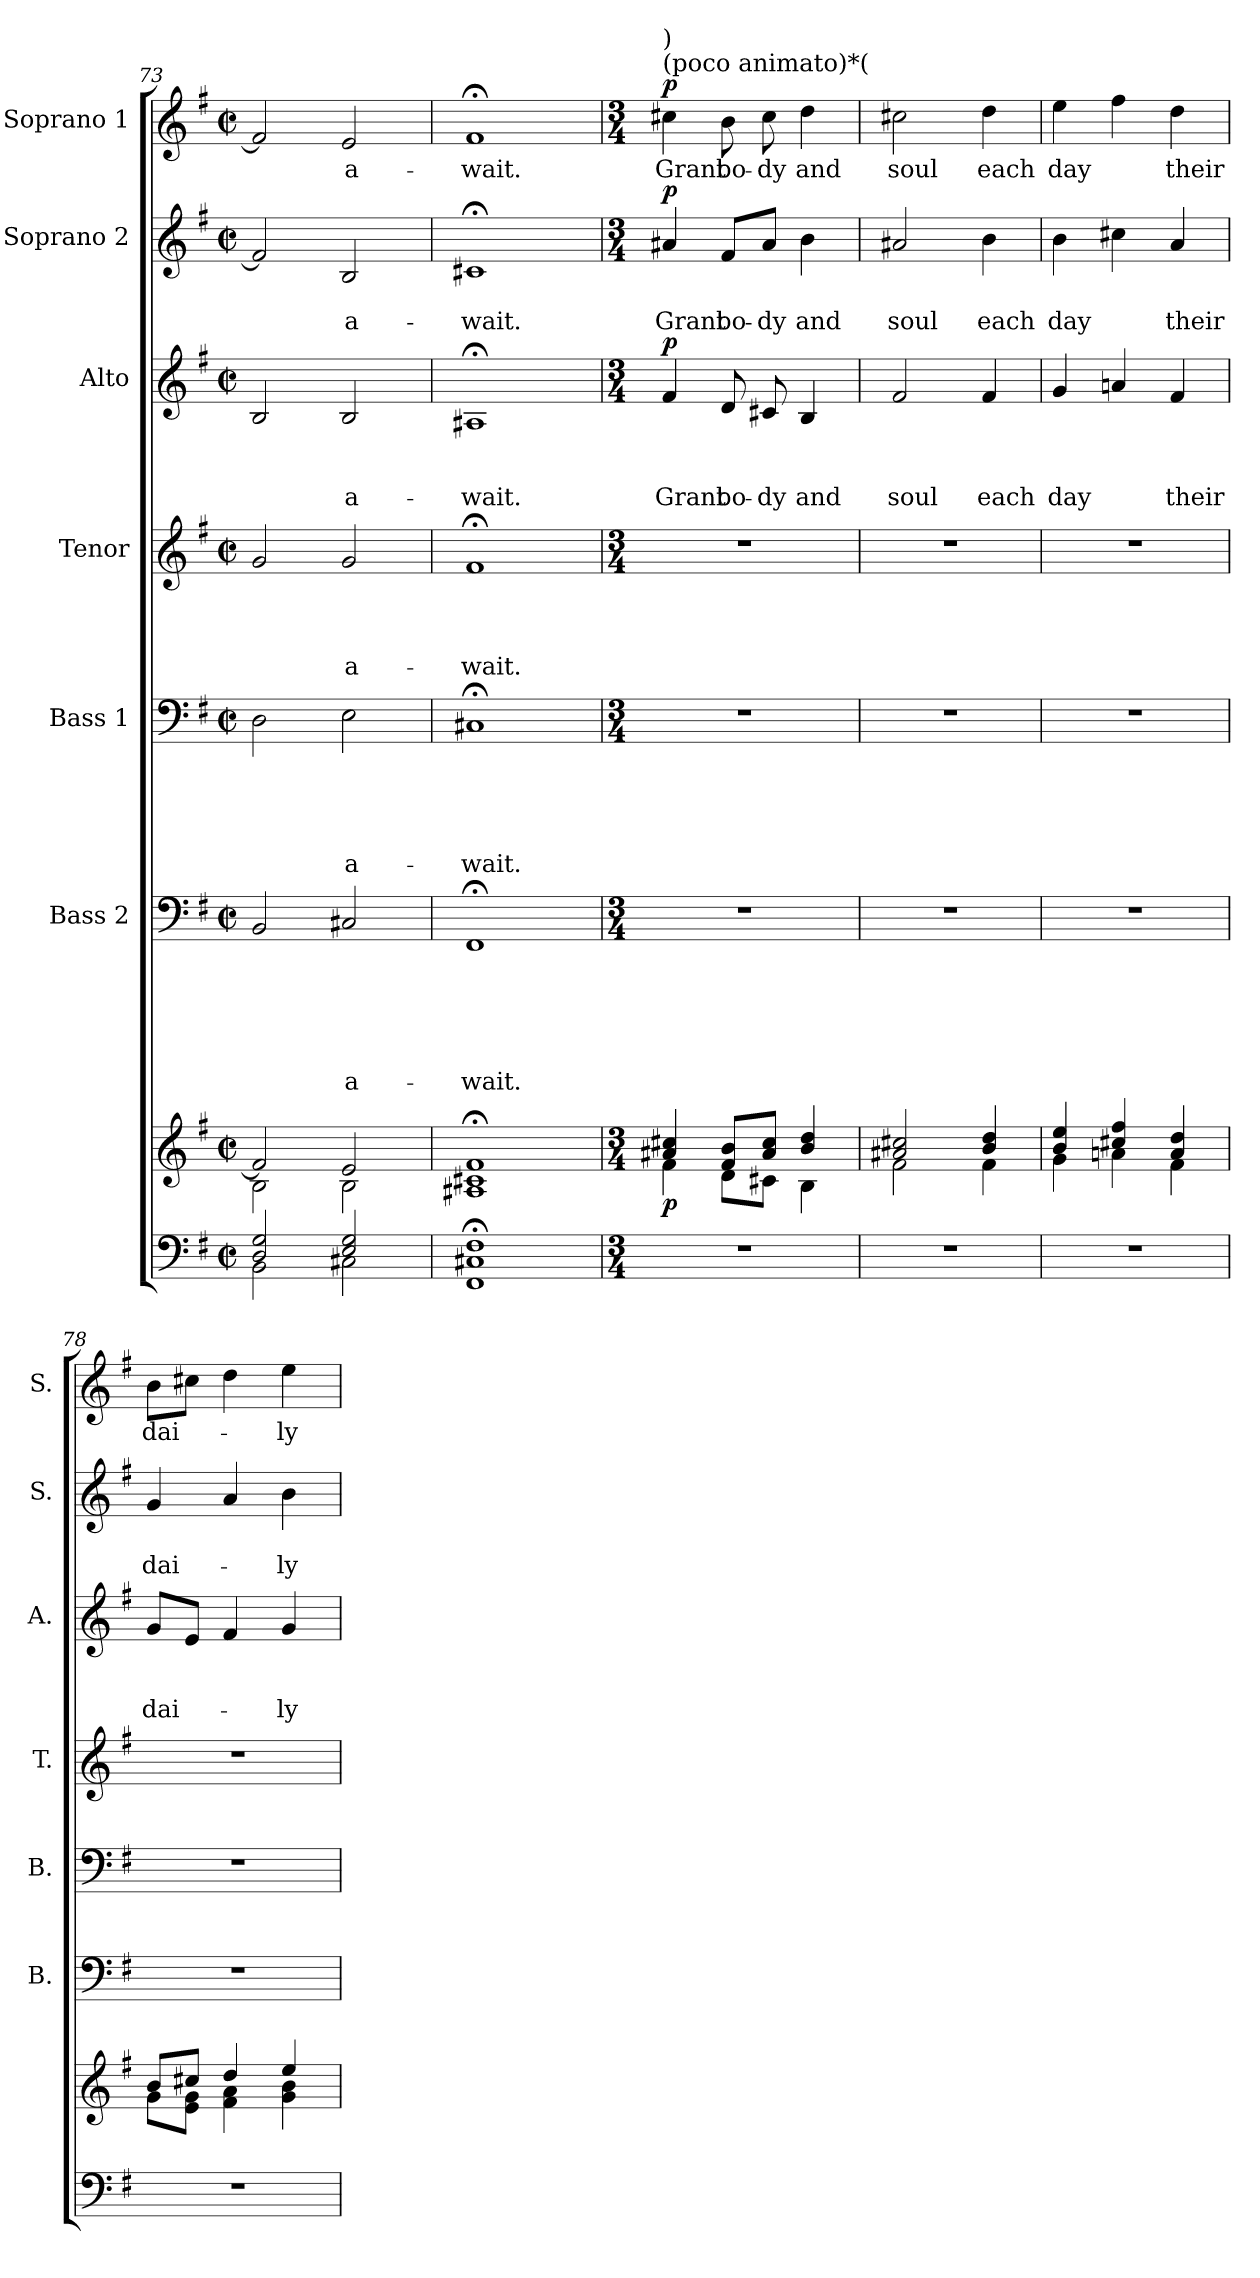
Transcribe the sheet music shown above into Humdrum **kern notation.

**kern	**kern	**dynam	**kern	**text	**text	**text	**text	**text	**text	**kern	**text	**text	**text	**text	**text	**kern	**text	**text	**text	**text	**kern	**text	**text	**text	**dynam	**kern	**text	**text	**dynam	**kern	**text	**dynam
*part8	*part7	*part7	*part6	*part6	*part6	*part6	*part6	*part6	*part6	*part5	*part5	*part5	*part5	*part5	*part5	*part4	*part4	*part4	*part4	*part4	*part3	*part3	*part3	*part3	*part3	*part2	*part2	*part2	*part2	*part1	*part1	*part1
*staff8	*staff7	*staff7	*staff6	*staff6	*staff6	*staff6	*staff6	*staff6	*staff6	*staff5	*staff5	*staff5	*staff5	*staff5	*staff5	*staff4	*staff4	*staff4	*staff4	*staff4	*staff3	*staff3	*staff3	*staff3	*staff3	*staff2	*staff2	*staff2	*staff2	*staff1	*staff1	*staff1
*	*	*	*I"Bass 2	*	*	*	*	*	*	*I"Bass 1	*	*	*	*	*	*I"Tenor	*	*	*	*	*I"Alto	*	*	*	*	*I"Soprano 2	*	*	*	*I"Soprano 1	*	*
*	*	*	*I'B.	*	*	*	*	*	*	*I'B.	*	*	*	*	*	*I'T.	*	*	*	*	*I'A.	*	*	*	*	*I'S.	*	*	*	*I'S.	*	*
*clefF4	*clefG2	*	*clefF4	*	*	*	*	*	*	*clefF4	*	*	*	*	*	*clefG2	*	*	*	*	*clefG2	*	*	*	*	*clefG2	*	*	*	*clefG2	*	*
*k[f#]	*k[f#]	*	*k[f#]	*	*	*	*	*	*	*k[f#]	*	*	*	*	*	*k[f#]	*	*	*	*	*k[f#]	*	*	*	*	*k[f#]	*	*	*	*k[f#]	*	*
*G:	*G:	*	*G:	*	*	*	*	*	*	*G:	*	*	*	*	*	*G:	*	*	*	*	*G:	*	*	*	*	*G:	*	*	*	*G:	*	*
*M2/2	*M2/2	*	*M2/2	*	*	*	*	*	*	*M2/2	*	*	*	*	*	*M2/2	*	*	*	*	*M2/2	*	*	*	*	*M2/2	*	*	*	*M2/2	*	*
*met(c|)	*met(c|)	*	*met(c|)	*	*	*	*	*	*	*met(c|)	*	*	*	*	*	*met(c|)	*	*	*	*	*met(c|)	*	*	*	*	*met(c|)	*	*	*	*met(c|)	*	*
=73	=73	=73	=73	=73	=73	=73	=73	=73	=73	=73	=73	=73	=73	=73	=73	=73	=73	=73	=73	=73	=73	=73	=73	=73	=73	=73	=73	=73	=73	=73	=73	=73
*^	*^	*	*	*	*	*	*	*	*	*	*	*	*	*	*	*	*	*	*	*	*	*	*	*	*	*	*	*	*	*	*	*
2D/ 2G/	2BB\	2f#/]	2B\	.	2BB/	.	.	.	.	.	.	2D\	.	.	.	.	.	2g/	.	.	.	.	2B/	.	.	.	.	2f#/]	.	.	.	2f#/]	.	.
!	!	!	!	!	!	!	!	!	!	!	!LO:LY:b	!	!	!	!	!	!LO:LY:b	!	!	!	!	!LO:LY:b	!	!	!	!LO:LY:b	!	!	!	!LO:LY:b	!	!	!LO:LY:b	!
2E/ 2G/	2C#X\	2e/	2B\	.	2C#X/	.	.	.	.	.	a-	2E\	.	.	.	.	a-	2g/	.	.	.	a-	2B/	.	.	a-	.	2B/	.	a-	.	2e/	a-	.
=74	=74	=74	=74	=74	=74	=74	=74	=74	=74	=74	=74	=74	=74	=74	=74	=74	=74	=74	=74	=74	=74	=74	=74	=74	=74	=74	=74	=74	=74	=74	=74	=74	=74	=74
!	!	!	!	!	!	!	!	!	!	!	!LO:LY:b	!	!	!	!	!	!LO:LY:b	!	!	!	!	!LO:LY:b	!	!	!	!LO:LY:b	!	!	!	!LO:LY:b	!	!	!LO:LY:b	!
*v	*v	*	*	*	*	*	*	*	*	*	*	*	*	*	*	*	*	*	*	*	*	*	*	*	*	*	*	*	*	*	*	*	*	*
*	*v	*v	*	*	*	*	*	*	*	*	*	*	*	*	*	*	*	*	*	*	*	*	*	*	*	*	*	*	*	*	*	*	*
1FF#;< 1C#X;< 1F#;<	1A#X; 1c#X; 1f#;	.	1FF#;	.	.	.	.	.	-wait.	1C#X;<	.	.	.	.	-wait.	1f#;<	.	.	.	-wait.	1A#X;	.	.	-wait.	.	1c#X;	.	-wait.	.	1f#;<	-wait.	.
!!LO:PB:g=z
=75	=75	=75	=75	=75	=75	=75	=75	=75	=75	=75	=75	=75	=75	=75	=75	=75	=75	=75	=75	=75	=75	=75	=75	=75	=75	=75	=75	=75	=75	=75	=75	=75
*M3/4	*M3/4	*	*M3/4	*	*	*	*	*	*	*M3/4	*	*	*	*	*	*M3/4	*	*	*	*	*M3/4	*	*	*	*	*M3/4	*	*	*	*M3/4	*	*
*	*	*	*	*	*	*	*	*	*	*	*	*	*	*	*	*	*	*	*	*	*	*	*	*	*	*	*	*	*	*MM92	*	*
*	*^	*	*	*	*	*	*	*	*	*	*	*	*	*	*	*	*	*	*	*	*	*	*	*	*	*	*	*	*	*	*	*
!	!	!	!	!	!	!	!	!	!	!	!	!	!	!	!	!	!	!	!	!	!	!	!	!	!	!	!	!	!	!	!LO:TX:a:t=(poco animato)*(	!	!
!	!	!	!	!	!	!	!	!	!	!	!	!	!	!	!	!	!	!	!	!	!	!	!	!	!	!	!	!	!	!	!LO:TX:a:t=)	!	!
!	!	!	!LO:DY:b	!	!	!	!	!	!	!	!	!	!	!	!	!	!	!	!	!	!	!	!	!	!LO:LY:b	!LO:DY:a	!	!	!LO:LY:b	!LO:DY:a	!	!LO:LY:b	!LO:DY:a
2.r	4a#X/ 4cc#X/	4f#\	p	2.r	.	.	.	.	.	.	2.r	.	.	.	.	.	2.r	.	.	.	.	4f#/	.	.	Grant	p	4a#X/	.	Grant	p	4cc#X\	Grant	p
!	!	!	!	!	!	!	!	!	!	!	!	!	!	!	!	!	!	!	!	!	!	!	!	!	!LO:LY:b	!	!	!	!LO:LY:b	!	!	!LO:LY:b	!
.	8f#/ 8b/L	8d\L	.	.	.	.	.	.	.	.	.	.	.	.	.	.	.	.	.	.	.	8d/	.	.	bo-	.	8f#/L	.	bo-	.	8b\	bo-	.
!	!	!	!	!	!	!	!	!	!	!	!	!	!	!	!	!	!	!	!	!	!	!	!	!	!LO:LY:b	!	!	!	!LO:LY:b	!	!	!LO:LY:b	!
.	8a#/ 8cc#/J	8c#X\J	.	.	.	.	.	.	.	.	.	.	.	.	.	.	.	.	.	.	.	8c#X/	.	.	-dy	.	8a#/J	.	-dy	.	8cc#\	-dy	.
!	!	!	!	!	!	!	!	!	!	!	!	!	!	!	!	!	!	!	!	!	!	!	!	!	!LO:LY:b	!	!	!	!LO:LY:b	!	!	!LO:LY:b	!
.	4b/ 4dd/	4B\	.	.	.	.	.	.	.	.	.	.	.	.	.	.	.	.	.	.	.	4B/	.	.	and	.	4b\	.	and	.	4dd\	and	.
=76	=76	=76	=76	=76	=76	=76	=76	=76	=76	=76	=76	=76	=76	=76	=76	=76	=76	=76	=76	=76	=76	=76	=76	=76	=76	=76	=76	=76	=76	=76	=76	=76	=76
!	!	!	!	!	!	!	!	!	!	!	!	!	!	!	!	!	!	!	!	!	!	!	!	!	!LO:LY:b	!	!	!	!LO:LY:b	!	!	!LO:LY:b	!
2.r	2a#X/ 2cc#X/	2f#\	.	2.r	.	.	.	.	.	.	2.r	.	.	.	.	.	2.r	.	.	.	.	2f#/	.	.	soul	.	2a#X/	.	soul	.	2cc#X\	soul	.
!	!	!	!	!	!	!	!	!	!	!	!	!	!	!	!	!	!	!	!	!	!	!	!	!	!LO:LY:b	!	!	!	!LO:LY:b	!	!	!LO:LY:b	!
.	4b/ 4dd/	4f#\	.	.	.	.	.	.	.	.	.	.	.	.	.	.	.	.	.	.	.	4f#/	.	.	each	.	4b\	.	each	.	4dd\	each	.
=77	=77	=77	=77	=77	=77	=77	=77	=77	=77	=77	=77	=77	=77	=77	=77	=77	=77	=77	=77	=77	=77	=77	=77	=77	=77	=77	=77	=77	=77	=77	=77	=77	=77
!	!	!	!	!	!	!	!	!	!	!	!	!	!	!	!	!	!	!	!	!	!	!	!	!	!LO:LY:b	!	!	!	!LO:LY:b	!	!	!LO:LY:b	!
2.r	4b/ 4ee/	4g\	.	2.r	.	.	.	.	.	.	2.r	.	.	.	.	.	2.r	.	.	.	.	4g/	.	.	day	.	4b\	.	day	.	4ee\	day	.
.	4cc#X/ 4ff#/	4an\	.	.	.	.	.	.	.	.	.	.	.	.	.	.	.	.	.	.	.	4an/	.	.	.	.	4cc#X\	.	.	.	4ff#\	.	.
!	!	!	!	!	!	!	!	!	!	!	!	!	!	!	!	!	!	!	!	!	!	!	!	!	!LO:LY:b	!	!	!	!LO:LY:b	!	!	!LO:LY:b	!
.	4a/ 4dd/	4f#\	.	.	.	.	.	.	.	.	.	.	.	.	.	.	.	.	.	.	.	4f#/	.	.	their	.	4a/	.	their	.	4dd\	their	.
=78	=78	=78	=78	=78	=78	=78	=78	=78	=78	=78	=78	=78	=78	=78	=78	=78	=78	=78	=78	=78	=78	=78	=78	=78	=78	=78	=78	=78	=78	=78	=78	=78	=78
!	!	!	!	!	!	!	!	!	!	!	!	!	!	!	!	!	!	!	!	!	!	!	!	!	!LO:LY:b	!	!	!	!LO:LY:b	!	!	!LO:LY:b	!
2.r	8b/L	8g\L	.	2.r	.	.	.	.	.	.	2.r	.	.	.	.	.	2.r	.	.	.	.	8g/L	.	.	dai-	.	4g/	.	dai-	.	8b\L	dai-	.
.	8cc#X/J	8e\ 8g\J	.	.	.	.	.	.	.	.	.	.	.	.	.	.	.	.	.	.	.	8e/J	.	.	.	.	.	.	.	.	8cc#X\J	.	.
.	4dd/	4f#\ 4a\	.	.	.	.	.	.	.	.	.	.	.	.	.	.	.	.	.	.	.	4f#/	.	.	.	.	4a/	.	.	.	4dd\	.	.
!	!	!	!	!	!	!	!	!	!	!	!	!	!	!	!	!	!	!	!	!	!	!	!	!	!LO:LY:b	!	!	!	!LO:LY:b	!	!	!LO:LY:b	!
.	4ee/	4g\ 4b\	.	.	.	.	.	.	.	.	.	.	.	.	.	.	.	.	.	.	.	4g/	.	.	-ly	.	4b\	.	-ly	.	4ee\	-ly	.
*	*v	*v	*	*	*	*	*	*	*	*	*	*	*	*	*	*	*	*	*	*	*	*	*	*	*	*	*	*	*	*	*	*	*
=	=	=	=	=	=	=	=	=	=	=	=	=	=	=	=	=	=	=	=	=	=	=	=	=	=	=	=	=	=	=	=	=
*-	*-	*-	*-	*-	*-	*-	*-	*-	*-	*-	*-	*-	*-	*-	*-	*-	*-	*-	*-	*-	*-	*-	*-	*-	*-	*-	*-	*-	*-	*-	*-	*-
